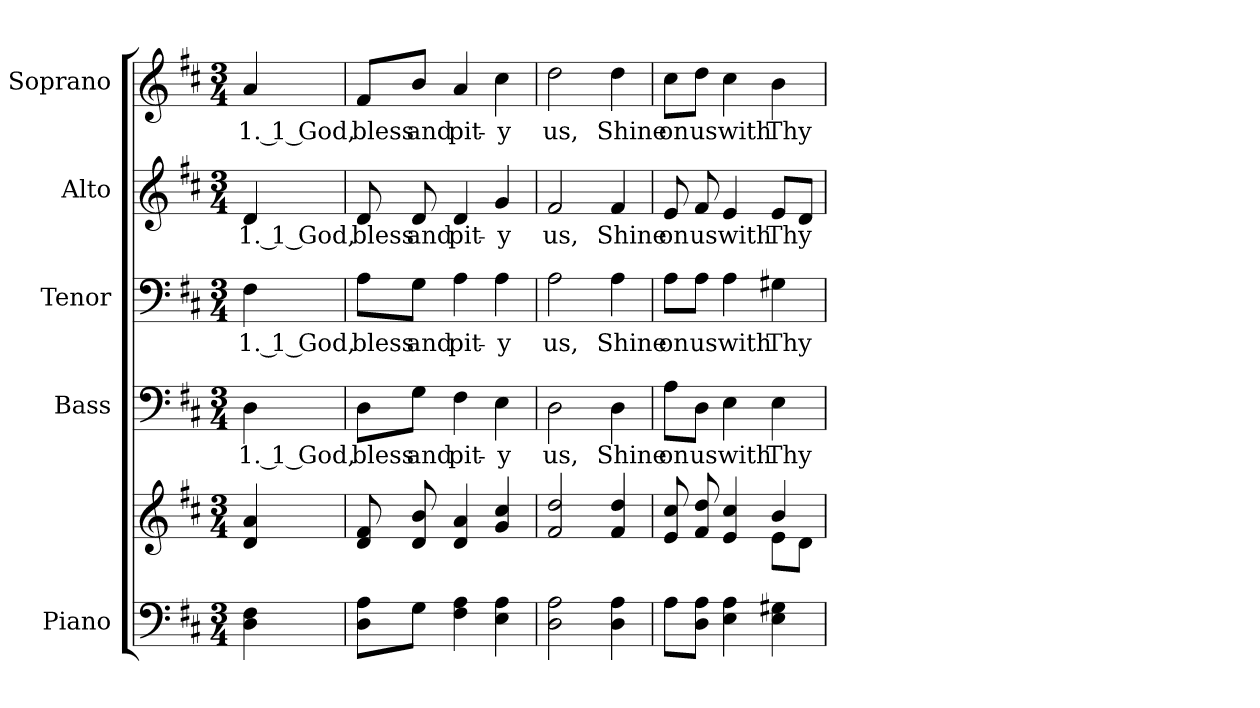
**kern	**kern	**kern	**text	**kern	**text	**kern	**text	**kern	**text
*part5	*part5	*part4	*part4	*part3	*part3	*part2	*part2	*part1	*part1
*staff6	*staff5	*staff4	*staff4	*staff3	*staff3	*staff2	*staff2	*staff1	*staff1
*I"Piano	*	*I"Bass	*	*I"Tenor	*	*I"Alto	*	*I"Soprano	*
*I'Pno.	*	*I'B.	*	*I'T.	*	*I'A.	*	*I'S.	*
!!LO:PB:g=z
*clefF4	*clefG2	*clefF4	*	*clefF4	*	*clefG2	*	*clefG2	*
*k[f#c#]	*k[f#c#]	*k[f#c#]	*	*k[f#c#]	*	*k[f#c#]	*	*k[f#c#]	*
*D:	*D:	*D:	*	*D:	*	*D:	*	*D:	*
*M3/4	*M3/4	*M3/4	*	*M3/4	*	*M3/4	*	*M3/4	*
*MM105	*MM105	*MM105	*	*MM105	*	*MM105	*	*MM105	*
=1	=1	=1	=1	=1	=1	=1	=1	=1	=1
!	!	!	!LO:LY:b:color=#000000	!	!	!	!	!	!
!	!	!	!	!	!LO:LY:b:color=#000000	!	!	!	!
!	!	!	!	!	!	!	!LO:LY:b:color=#000000	!	!
!	!	!	!	!	!	!	!	!	!LO:LY:b:color=#000000
4Di\ 4F#i	4di/ 4ai	4Di\	1. 1 God,	4F#i\	1. 1 God,	4di/	1. 1 God,	4ai/	1. 1 God,
=2	=2	=2	=2	=2	=2	=2	=2	=2	=2
!	!	!	!LO:LY:b:color=#000000	!	!	!	!	!	!
!	!	!	!	!	!LO:LY:b:color=#000000	!	!	!	!
!	!	!	!	!	!	!	!LO:LY:b:color=#000000	!	!
!	!	!	!	!	!	!	!	!	!LO:LY:b:color=#000000
8Di\ 8Ai\L	8di/ 8f#i	8Di\L	bless	8Ai\L	bless	8di/	bless	8f#i/L	bless
!	!	!	!LO:LY:b:color=#000000	!	!	!	!	!	!
!	!	!	!	!	!LO:LY:b:color=#000000	!	!	!	!
!	!	!	!	!	!	!	!LO:LY:b:color=#000000	!	!
!	!	!	!	!	!	!	!	!	!LO:LY:b:color=#000000
8Gi\J	8di/ 8bi	8Gi\J	and	8Gi\J	and	8di/	and	8bi/J	and
!	!	!	!LO:LY:b:color=#000000	!	!	!	!	!	!
!	!	!	!	!	!LO:LY:b:color=#000000	!	!	!	!
!	!	!	!	!	!	!	!LO:LY:b:color=#000000	!	!
!	!	!	!	!	!	!	!	!	!LO:LY:b:color=#000000
4F#i\ 4Ai	4di/ 4ai	4F#i\	pit-	4Ai\	pit-	4di/	pit-	4ai/	pit-
!	!	!	!LO:LY:b:color=#000000	!	!	!	!	!	!
!	!	!	!	!	!LO:LY:b:color=#000000	!	!	!	!
!	!	!	!	!	!	!	!LO:LY:b:color=#000000	!	!
!	!	!	!	!	!	!	!	!	!LO:LY:b:color=#000000
4Ei\ 4Ai	4gi/ 4cc#i	4Ei\	-y	4Ai\	-y	4gi/	-y	4cc#i\	-y
=3	=3	=3	=3	=3	=3	=3	=3	=3	=3
!	!	!	!LO:LY:b:color=#000000	!	!	!	!	!	!
!	!	!	!	!	!LO:LY:b:color=#000000	!	!	!	!
!	!	!	!	!	!	!	!LO:LY:b:color=#000000	!	!
!	!	!	!	!	!	!	!	!	!LO:LY:b:color=#000000
2Di\ 2Ai	2f#i/ 2ddi	2Di\	us,	2Ai\	us,	2f#i/	us,	2ddi\	us,
!	!	!	!LO:LY:b:color=#000000	!	!	!	!	!	!
!	!	!	!	!	!LO:LY:b:color=#000000	!	!	!	!
!	!	!	!	!	!	!	!LO:LY:b:color=#000000	!	!
!	!	!	!	!	!	!	!	!	!LO:LY:b:color=#000000
4Di\ 4Ai	4f#i/ 4ddi	4Di\	Shine	4Ai\	Shine	4f#i/	Shine	4ddi\	Shine
=4	=4	=4	=4	=4	=4	=4	=4	=4	=4
*	*^	*	*	*	*	*	*	*	*
!	!	!	!	!LO:LY:b:color=#000000	!	!	!	!	!	!
!	!	!	!	!	!	!LO:LY:b:color=#000000	!	!	!	!
!	!	!	!	!	!	!	!	!LO:LY:b:color=#000000	!	!
*	*	*	*	*	*	*	*^	*	*	*
!	!	!	!	!	!	!	!	!	!	!	!LO:LY:b:color=#000000
8Ai\L	8ei/ 8cc#i	2ryy	8Ai\L	on	8Ai\L	on	8ei/	2ryy	on	8cc#i\L	on
!	!	!	!	!LO:LY:b:color=#000000	!	!	!	!	!	!	!
!	!	!	!	!	!	!LO:LY:b:color=#000000	!	!	!	!	!
!	!	!	!	!	!	!	!	!	!LO:LY:b:color=#000000	!	!
!	!	!	!	!	!	!	!	!	!	!	!LO:LY:b:color=#000000
8Di\ 8Ai\J	8f#i/ 8ddi	.	8Di\J	us	8Ai\J	us	8f#i/	.	us	8ddi\J	us
!	!	!	!	!LO:LY:b:color=#000000	!	!	!	!	!	!	!
!	!	!	!	!	!	!LO:LY:b:color=#000000	!	!	!	!	!
!	!	!	!	!	!	!	!	!	!LO:LY:b:color=#000000	!	!
!	!	!	!	!	!	!	!	!	!	!	!LO:LY:b:color=#000000
4Ei\ 4Ai	4ei/ 4cc#i	.	4Ei\	with	4Ai\	with	4ei/	.	with	4cc#i\	with
!	!	!	!	!LO:LY:b:color=#000000	!	!	!	!	!	!	!
!	!	!	!	!	!	!LO:LY:b:color=#000000	!	!	!	!	!
!	!	!	!	!	!	!	!	!	!LO:LY:b:color=#000000	!	!
!	!	!	!	!	!	!	!	!	!	!	!LO:LY:b:color=#000000
4Ei\ 4G#Xi	4bi/	8ei\L	4Ei\	Thy	4G#Xi\	Thy	8ei/L	4ryy	Thy	4bi\	Thy
.	.	8di\J	.	.	.	.	8di/J	.	.	.	.
*	*v	*v	*	*	*	*	*v	*v	*	*	*
=	=	=	=	=	=	=	=	=	=
*-	*-	*-	*-	*-	*-	*-	*-	*-	*-
